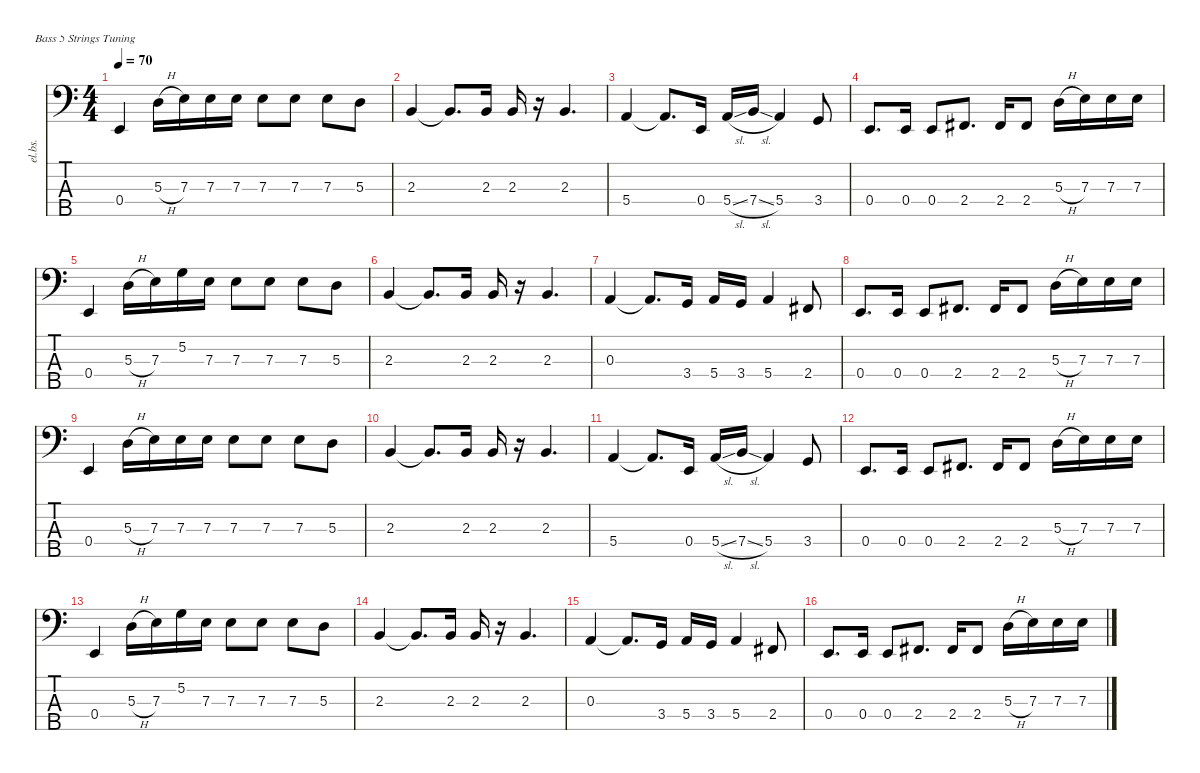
\defaultSystemsLayout 4
\hideDynamics
\bracketExtendMode nobrackets
\otherSystemsTrackNameOrientation horizontal
\track ("Bass" "el.bs.") {defaultSystemsLayout 8 instrument electricbassfinger}
\staff {score tabs}
\tuning (G2 D2 A1 E1 B0)
\ts (4 4)
\tempo 70
\clef f4
\ks c
0.4.4{dy f beam Up} 5.3{h}.16{beam Down} 7.3.16{beam Down} 7.3.16{beam Down} 7.3.16{beam Down} 7.3.8{beam Down} 7.3.8{beam Down} 7.3.8{beam Down} 5.3.8{beam Down} |
2.3.4{beam Up} 2.3{t}.8{d beam Up} 2.3.16{beam Up} 2.3.16{beam Up} r.16{beam Up} 2.3.4{d beam Up} |
5.4.4{beam Up} 5.4{t}.8{d beam Up} 0.4.16{beam Up} 5.4{sl}.16{beam Up} 7.4{sl}.16{beam Up} 5.4.4{beam Up} 3.4.8{beam Up} |
0.4.8{d beam Up} 0.4.16{beam Up} 0.4.8{beam Up} 2.4{acc #}.8{d beam Up} 2.4{acc #}.16{beam Up} 2.4{acc #}.8{beam Up} 5.3{h}.16{beam Down} 7.3.16{beam Down} 7.3.16{beam Down} 7.3.16{beam Down} |
0.4.4{beam Up} 5.3{h}.16{beam Down} 7.3.16{beam Down} 5.2.16{beam Down} 7.3.16{beam Down} 7.3.8{beam Down} 7.3.8{beam Down} 7.3.8{beam Down} 5.3.8{beam Down} |
2.3.4{beam Up} 2.3{t}.8{d beam Up} 2.3.16{beam Up} 2.3.16{beam Up} r.16{beam Up} 2.3.4{d beam Up} |
0.3.4{beam Up} 0.3{t}.8{d beam Up} 3.4.16{beam Up} 5.4.16{beam Up} 3.4.16{beam Up} 5.4.4{beam Up} 2.4{acc #}.8{beam Up} |
0.4.8{d beam Up} 0.4.16{beam Up} 0.4.8{beam Up} 2.4{acc #}.8{d beam Up} 2.4{acc #}.16{beam Up} 2.4{acc #}.8{beam Up} 5.3{h}.16{beam Down} 7.3.16{beam Down} 7.3.16{beam Down} 7.3.16{beam Down} |
0.4.4{beam Up} 5.3{h}.16{beam Down} 7.3.16{beam Down} 7.3.16{beam Down} 7.3.16{beam Down} 7.3.8{beam Down} 7.3.8{beam Down} 7.3.8{beam Down} 5.3.8{beam Down} |
2.3.4{beam Up} 2.3{t}.8{d beam Up} 2.3.16{beam Up} 2.3.16{beam Up} r.16{beam Up} 2.3.4{d beam Up} |
5.4.4{beam Up} 5.4{t}.8{d beam Up} 0.4.16{beam Up} 5.4{sl}.16{beam Up} 7.4{sl}.16{beam Up} 5.4.4{beam Up} 3.4.8{beam Up} |
0.4.8{d beam Up} 0.4.16{beam Up} 0.4.8{beam Up} 2.4{acc #}.8{d beam Up} 2.4{acc #}.16{beam Up} 2.4{acc #}.8{beam Up} 5.3{h}.16{beam Down} 7.3.16{beam Down} 7.3.16{beam Down} 7.3.16{beam Down} |
0.4.4{beam Up} 5.3{h}.16{beam Down} 7.3.16{beam Down} 5.2.16{beam Down} 7.3.16{beam Down} 7.3.8{beam Down} 7.3.8{beam Down} 7.3.8{beam Down} 5.3.8{beam Down} |
2.3.4{beam Up} 2.3{t}.8{d beam Up} 2.3.16{beam Up} 2.3.16{beam Up} r.16{beam Up} 2.3.4{d beam Up} |
0.3.4{beam Up} 0.3{t}.8{d beam Up} 3.4.16{beam Up} 5.4.16{beam Up} 3.4.16{beam Up} 5.4.4{beam Up} 2.4{acc #}.8{beam Up} |
0.4.8{d beam Up} 0.4.16{beam Up} 0.4.8{beam Up} 2.4{acc #}.8{d beam Up} 2.4{acc #}.16{beam Up} 2.4{acc #}.8{beam Up} 5.3{h}.16{beam Down} 7.3.16{beam Down} 7.3.16{beam Down} 7.3.16{beam Down}
